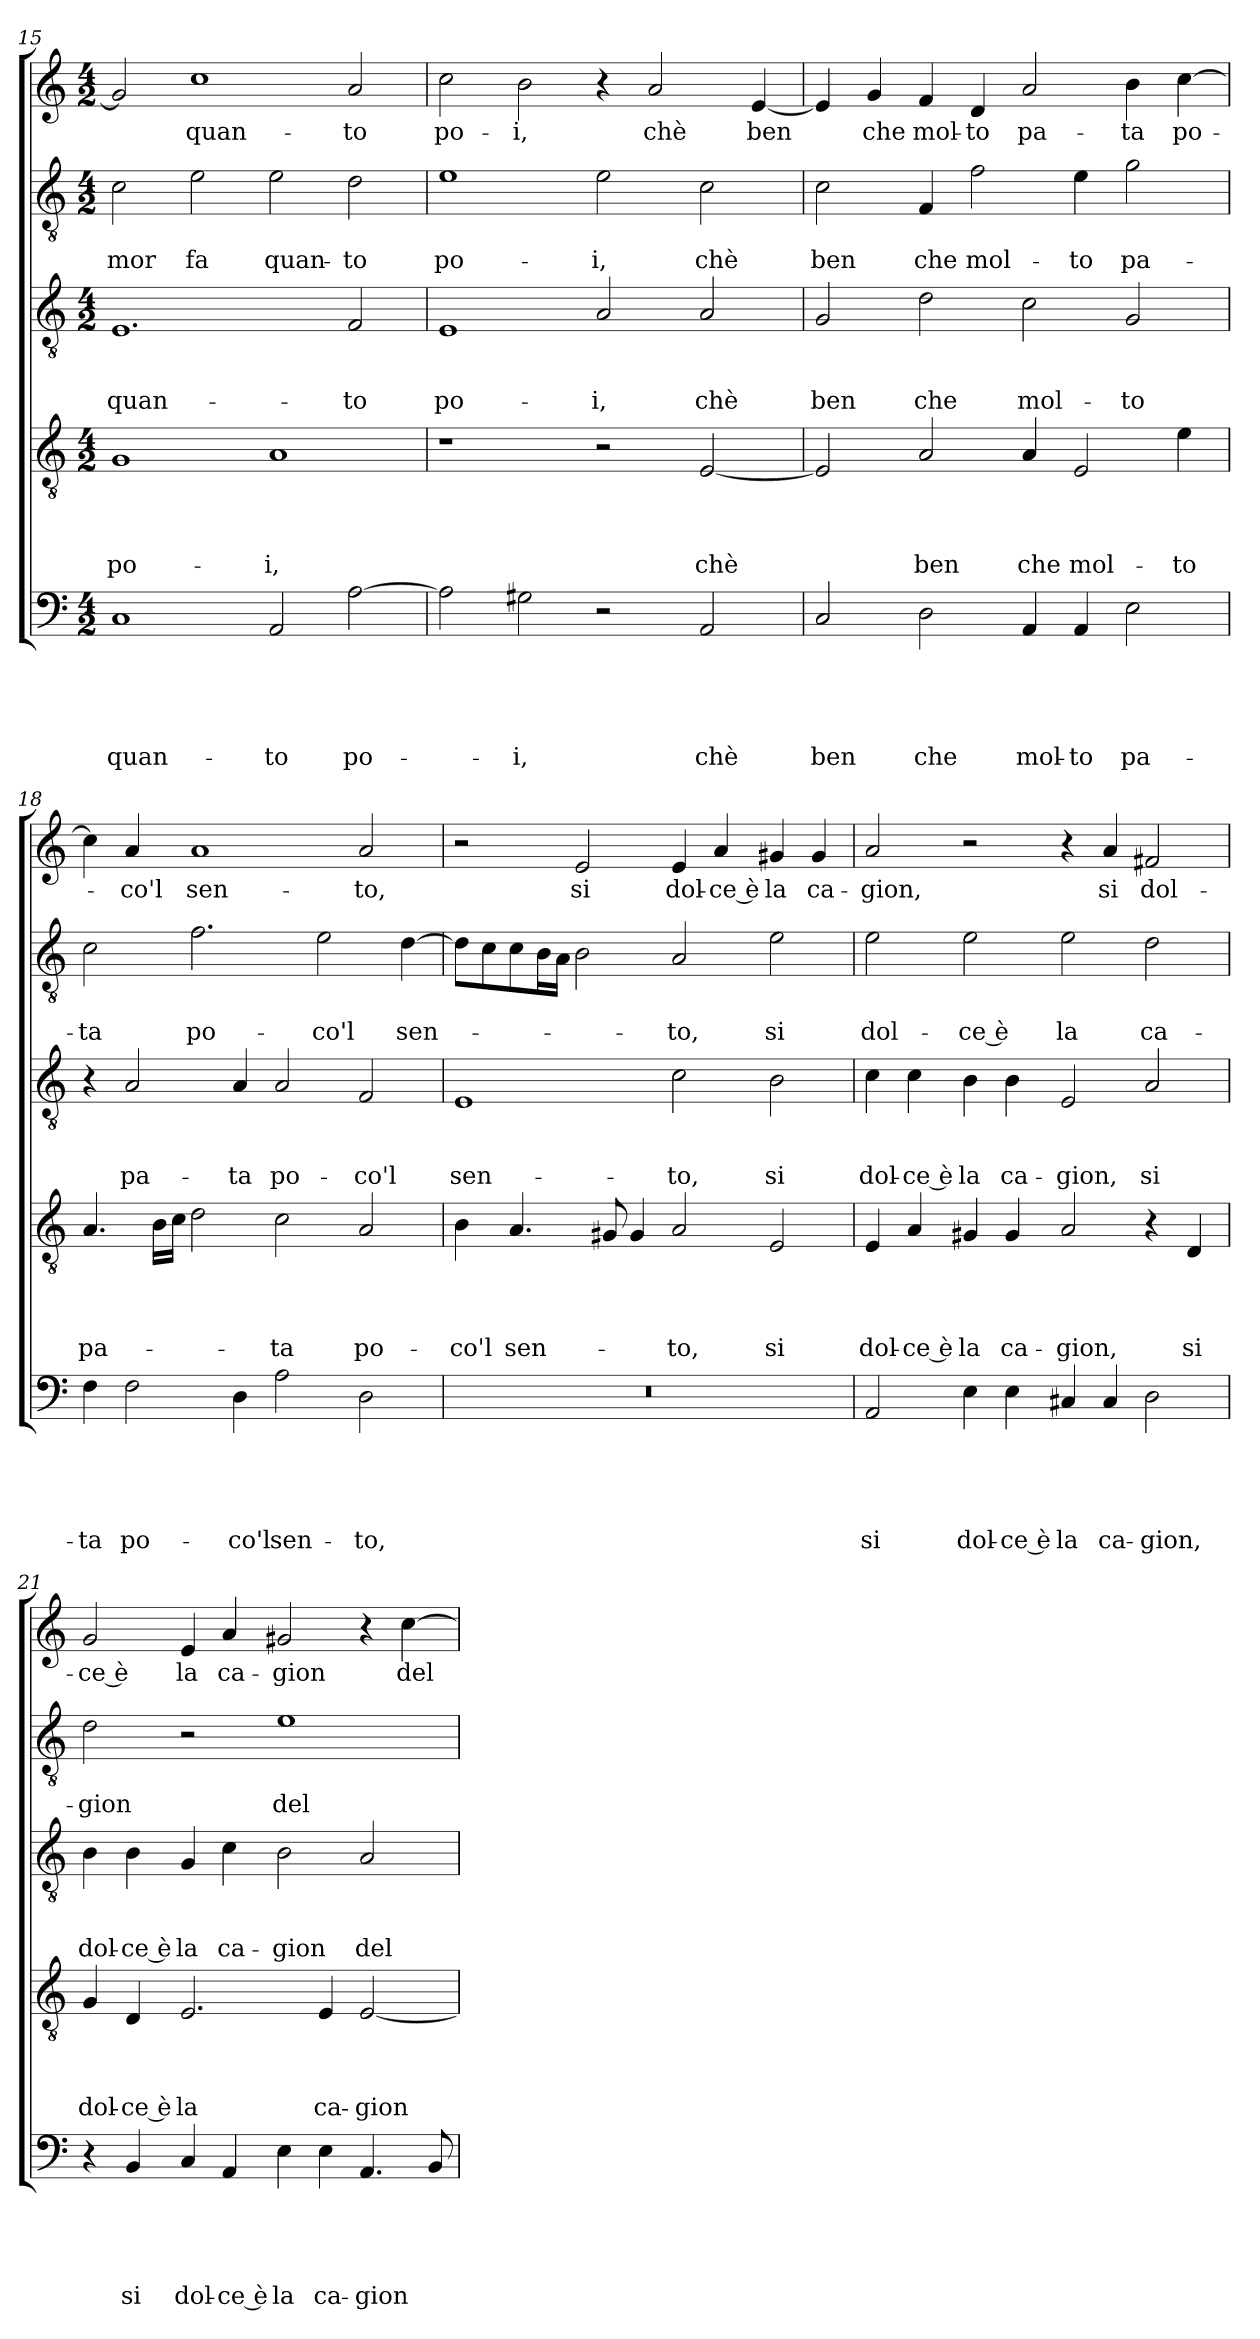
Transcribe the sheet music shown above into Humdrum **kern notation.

**kern	**text	**text	**text	**text	**text	**kern	**text	**text	**text	**text	**kern	**text	**text	**text	**kern	**text	**text	**kern	**text
*part5	*part5	*part5	*part5	*part5	*part5	*part4	*part4	*part4	*part4	*part4	*part3	*part3	*part3	*part3	*part2	*part2	*part2	*part1	*part1
*staff5	*staff5	*staff5	*staff5	*staff5	*staff5	*staff4	*staff4	*staff4	*staff4	*staff4	*staff3	*staff3	*staff3	*staff3	*staff2	*staff2	*staff2	*staff1	*staff1
*clefF4	*	*	*	*	*	*clefGv2	*	*	*	*	*clefGv2	*	*	*	*clefGv2	*	*	*clefG2	*
*k[]	*	*	*	*	*	*k[]	*	*	*	*	*k[]	*	*	*	*k[]	*	*	*k[]	*
*C:	*	*	*	*	*	*C:	*	*	*	*	*C:	*	*	*	*C:	*	*	*C:	*
*M4/2	*	*	*	*	*	*M4/2	*	*	*	*	*M4/2	*	*	*	*M4/2	*	*	*M4/2	*
=15	=15	=15	=15	=15	=15	=15	=15	=15	=15	=15	=15	=15	=15	=15	=15	=15	=15	=15	=15
!	!	!	!	!	!LO:LY:b	!	!	!	!	!LO:LY:b	!	!	!	!LO:LY:b	!	!	!LO:LY:b	!	!
1C	.	.	.	.	quan-	1G	.	.	.	po-	1.E	.	.	quan-	2c\	.	-mor	2g/]	.
!	!	!	!	!	!	!	!	!	!	!	!	!	!	!	!	!	!LO:LY:b	!	!LO:LY:b
.	.	.	.	.	.	.	.	.	.	.	.	.	.	.	2e\	.	fa	1cc	quan-
!	!	!	!	!	!LO:LY:b	!	!	!	!	!LO:LY:b	!	!	!	!	!	!	!LO:LY:b	!	!
2AA/	.	.	.	.	-to	1A	.	.	.	-i,	.	.	.	.	2e\	.	quan-	.	.
!	!	!	!	!	!LO:LY:b	!	!	!	!	!	!	!	!	!LO:LY:b	!	!	!LO:LY:b	!	!LO:LY:b
[2A\	.	.	.	.	po-	.	.	.	.	.	2F/	.	.	-to	2d\	.	-to	2a/	-to
=16	=16	=16	=16	=16	=16	=16	=16	=16	=16	=16	=16	=16	=16	=16	=16	=16	=16	=16	=16
!	!	!	!	!	!	!	!	!	!	!	!	!	!	!LO:LY:b	!	!	!LO:LY:b	!	!LO:LY:b
2A\]	.	.	.	.	.	1r	.	.	.	.	1E	.	.	po-	1e	.	po-	2cc\	po-
!	!	!	!	!	!LO:LY:b	!	!	!	!	!	!	!	!	!	!	!	!	!	!LO:LY:b
2G#X\	.	.	.	.	-i,	.	.	.	.	.	.	.	.	.	.	.	.	2b\	-i,
!	!	!	!	!	!	!	!	!	!	!	!	!	!	!LO:LY:b	!	!	!LO:LY:b	!	!
2r	.	.	.	.	.	2r	.	.	.	.	2A/	.	.	-i,	2e\	.	-i,	4r	.
!	!	!	!	!	!	!	!	!	!	!	!	!	!	!	!	!	!	!	!LO:LY:b
.	.	.	.	.	.	.	.	.	.	.	.	.	.	.	.	.	.	2a/	chè
!	!	!	!	!	!LO:LY:b	!	!	!	!	!LO:LY:b	!	!	!	!LO:LY:b	!	!	!LO:LY:b	!	!
2AA/	.	.	.	.	chè	[2E/	.	.	.	chè	2A/	.	.	chè	2c\	.	chè	.	.
!	!	!	!	!	!	!	!	!	!	!	!	!	!	!	!	!	!	!	!LO:LY:b
.	.	.	.	.	.	.	.	.	.	.	.	.	.	.	.	.	.	[4e/	ben
!!LO:PB:g=z
=17	=17	=17	=17	=17	=17	=17	=17	=17	=17	=17	=17	=17	=17	=17	=17	=17	=17	=17	=17
!	!	!	!	!	!LO:LY:b	!	!	!	!	!	!	!	!	!LO:LY:b	!	!	!LO:LY:b	!	!
2C/	.	.	.	.	ben	2E/]	.	.	.	.	2G/	.	.	ben	2c\	.	ben	4e/]	.
!	!	!	!	!	!	!	!	!	!	!	!	!	!	!	!	!	!	!	!LO:LY:b
.	.	.	.	.	.	.	.	.	.	.	.	.	.	.	.	.	.	4g/	che
!	!	!	!	!	!LO:LY:b	!	!	!	!	!LO:LY:b	!	!	!	!LO:LY:b	!	!	!LO:LY:b	!	!LO:LY:b
2D\	.	.	.	.	che	2A/	.	.	.	ben	2d\	.	.	che	4F/	.	che	4f/	mol-
!	!	!	!	!	!	!	!	!	!	!	!	!	!	!	!	!	!LO:LY:b	!	!LO:LY:b
.	.	.	.	.	.	.	.	.	.	.	.	.	.	.	2f\	.	mol-	4d/	-to
!	!	!	!	!	!LO:LY:b	!	!	!	!	!LO:LY:b	!	!	!	!LO:LY:b	!	!	!	!	!LO:LY:b
4AA/	.	.	.	.	mol-	4A/	.	.	.	che	2c\	.	.	mol-	.	.	.	2a/	pa-
!	!	!	!	!	!LO:LY:b	!	!	!	!	!LO:LY:b	!	!	!	!	!	!	!LO:LY:b	!	!
4AA/	.	.	.	.	-to	2E/	.	.	.	mol-	.	.	.	.	4e\	.	-to	.	.
!	!	!	!	!	!LO:LY:b	!	!	!	!	!	!	!	!	!LO:LY:b	!	!	!LO:LY:b	!	!LO:LY:b
2E\	.	.	.	.	pa-	.	.	.	.	.	2G/	.	.	-to	2g\	.	pa-	4b\	-ta
!	!	!	!	!	!	!	!	!	!	!LO:LY:b	!	!	!	!	!	!	!	!	!LO:LY:b
.	.	.	.	.	.	4e\	.	.	.	-to	.	.	.	.	.	.	.	[4cc\	po-
=18	=18	=18	=18	=18	=18	=18	=18	=18	=18	=18	=18	=18	=18	=18	=18	=18	=18	=18	=18
!	!	!	!	!	!LO:LY:b	!	!	!	!	!LO:LY:b	!	!	!	!	!	!	!LO:LY:b	!	!
4F\	.	.	.	.	-ta	4.A/	.	.	.	pa-	4r	.	.	.	2c\	.	-ta	4cc\]	.
!	!	!	!	!	!LO:LY:b	!	!	!	!	!	!	!	!	!LO:LY:b	!	!	!	!	!LO:LY:b
2F\	.	.	.	.	po-	.	.	.	.	.	2A/	.	.	pa-	.	.	.	4a/	-co'l
.	.	.	.	.	.	16B\LL	.	.	.	.	.	.	.	.	.	.	.	.	.
.	.	.	.	.	.	16c\JJ	.	.	.	.	.	.	.	.	.	.	.	.	.
!	!	!	!	!	!	!	!	!	!	!	!	!	!	!	!	!	!LO:LY:b	!	!LO:LY:b
.	.	.	.	.	.	2d\	.	.	.	.	.	.	.	.	2.f\	.	po-	1a	sen-
!	!	!	!	!	!LO:LY:b	!	!	!	!	!	!	!	!	!LO:LY:b	!	!	!	!	!
4D\	.	.	.	.	-co'l	.	.	.	.	.	4A/	.	.	-ta	.	.	.	.	.
!	!	!	!	!	!LO:LY:b	!	!	!	!	!LO:LY:b	!	!	!	!LO:LY:b	!	!	!	!	!
2A\	.	.	.	.	sen-	2c\	.	.	.	-ta	2A/	.	.	po-	.	.	.	.	.
!	!	!	!	!	!	!	!	!	!	!	!	!	!	!	!	!	!LO:LY:b	!	!
.	.	.	.	.	.	.	.	.	.	.	.	.	.	.	2e\	.	-co'l	.	.
!	!	!	!	!	!LO:LY:b	!	!	!	!	!LO:LY:b	!	!	!	!LO:LY:b	!	!	!	!	!LO:LY:b
2D\	.	.	.	.	-to,	2A/	.	.	.	po-	2F/	.	.	-co'l	.	.	.	2a/	-to,
!	!	!	!	!	!	!	!	!	!	!	!	!	!	!	!	!	!LO:LY:b	!	!
.	.	.	.	.	.	.	.	.	.	.	.	.	.	.	[4d\	.	sen-	.	.
=19	=19	=19	=19	=19	=19	=19	=19	=19	=19	=19	=19	=19	=19	=19	=19	=19	=19	=19	=19
!	!	!	!	!	!	!	!	!	!	!LO:LY:b	!	!	!	!LO:LY:b	!	!	!	!	!
0r	.	.	.	.	.	4B\	.	.	.	-co'l	1E	.	.	sen-	8d\L]	.	.	2r	.
.	.	.	.	.	.	.	.	.	.	.	.	.	.	.	8c\	.	.	.	.
!	!	!	!	!	!	!	!	!	!	!LO:LY:b	!	!	!	!	!	!	!	!	!
.	.	.	.	.	.	4.A/	.	.	.	sen-	.	.	.	.	8c\	.	.	.	.
.	.	.	.	.	.	.	.	.	.	.	.	.	.	.	16B\L	.	.	.	.
.	.	.	.	.	.	.	.	.	.	.	.	.	.	.	16A\JJ	.	.	.	.
!	!	!	!	!	!	!	!	!	!	!	!	!	!	!	!	!	!	!	!LO:LY:b
.	.	.	.	.	.	.	.	.	.	.	.	.	.	.	2B\	.	.	2e/	si
.	.	.	.	.	.	8G#X/	.	.	.	.	.	.	.	.	.	.	.	.	.
.	.	.	.	.	.	4G#/	.	.	.	.	.	.	.	.	.	.	.	.	.
!	!	!	!	!	!	!	!	!	!	!LO:LY:b	!	!	!	!LO:LY:b	!	!	!LO:LY:b	!	!LO:LY:b
.	.	.	.	.	.	2A/	.	.	.	-to,	2c\	.	.	-to,	2A/	.	-to,	4e/	dol-
!	!	!	!	!	!	!	!	!	!	!	!	!	!	!	!	!	!	!	!LO:LY:b
.	.	.	.	.	.	.	.	.	.	.	.	.	.	.	.	.	.	4a/	-ce è
!	!	!	!	!	!	!	!	!	!	!LO:LY:b	!	!	!	!LO:LY:b	!	!	!LO:LY:b	!	!LO:LY:b
.	.	.	.	.	.	2E/	.	.	.	si	2B\	.	.	si	2e\	.	si	4g#X/	la
!	!	!	!	!	!	!	!	!	!	!	!	!	!	!	!	!	!	!	!LO:LY:b
.	.	.	.	.	.	.	.	.	.	.	.	.	.	.	.	.	.	4g#/	ca-
!!LO:LB:g=z
=20	=20	=20	=20	=20	=20	=20	=20	=20	=20	=20	=20	=20	=20	=20	=20	=20	=20	=20	=20
!	!	!	!	!	!LO:LY:b	!	!	!	!	!LO:LY:b	!	!	!	!LO:LY:b	!	!	!LO:LY:b	!	!LO:LY:b
2AA/	.	.	.	.	si	4E/	.	.	.	dol-	4c\	.	.	dol-	2e\	.	dol-	2a/	-gion,
!	!	!	!	!	!	!	!	!	!	!LO:LY:b	!	!	!	!LO:LY:b	!	!	!	!	!
.	.	.	.	.	.	4A/	.	.	.	-ce è	4c\	.	.	-ce è	.	.	.	.	.
!	!	!	!	!	!LO:LY:b	!	!	!	!	!LO:LY:b	!	!	!	!LO:LY:b	!	!	!LO:LY:b	!	!
4E\	.	.	.	.	dol-	4G#X/	.	.	.	la	4B\	.	.	la	2e\	.	-ce è	2r	.
!	!	!	!	!	!LO:LY:b	!	!	!	!	!LO:LY:b	!	!	!	!LO:LY:b	!	!	!	!	!
4E\	.	.	.	.	-ce è	4G#/	.	.	.	ca-	4B\	.	.	ca-	.	.	.	.	.
!	!	!	!	!	!LO:LY:b	!	!	!	!	!LO:LY:b	!	!	!	!LO:LY:b	!	!	!LO:LY:b	!	!
4C#X/	.	.	.	.	la	2A/	.	.	.	-gion,	2E/	.	.	-gion,	2e\	.	la	4r	.
!	!	!	!	!	!LO:LY:b	!	!	!	!	!	!	!	!	!	!	!	!	!	!LO:LY:b
4C#/	.	.	.	.	ca-	.	.	.	.	.	.	.	.	.	.	.	.	4a/	si
!	!	!	!	!	!LO:LY:b	!	!	!	!	!	!	!	!	!LO:LY:b	!	!	!LO:LY:b	!	!LO:LY:b
2D\	.	.	.	.	-gion,	4r	.	.	.	.	2A/	.	.	si	2d\	.	ca-	2f#X/	dol-
!	!	!	!	!	!	!	!	!	!	!LO:LY:b	!	!	!	!	!	!	!	!	!
.	.	.	.	.	.	4D/	.	.	.	si	.	.	.	.	.	.	.	.	.
=21	=21	=21	=21	=21	=21	=21	=21	=21	=21	=21	=21	=21	=21	=21	=21	=21	=21	=21	=21
!	!	!	!	!	!	!	!	!	!	!LO:LY:b	!	!	!	!LO:LY:b	!	!	!LO:LY:b	!	!LO:LY:b
4r	.	.	.	.	.	4G/	.	.	.	dol-	4B\	.	.	dol-	2d\	.	-gion	2g/	-ce è
!	!	!	!	!	!LO:LY:b	!	!	!	!	!LO:LY:b	!	!	!	!LO:LY:b	!	!	!	!	!
4BB/	.	.	.	.	si	4D/	.	.	.	-ce è	4B\	.	.	-ce è	.	.	.	.	.
!	!	!	!	!	!LO:LY:b	!	!	!	!	!LO:LY:b	!	!	!	!LO:LY:b	!	!	!	!	!LO:LY:b
4C/	.	.	.	.	dol-	2.E/	.	.	.	la	4G/	.	.	la	2r	.	.	4e/	la
!	!	!	!	!	!LO:LY:b	!	!	!	!	!	!	!	!	!LO:LY:b	!	!	!	!	!LO:LY:b
4AA/	.	.	.	.	-ce è	.	.	.	.	.	4c\	.	.	ca-	.	.	.	4a/	ca-
!	!	!	!	!	!LO:LY:b	!	!	!	!	!	!	!	!	!LO:LY:b	!	!	!LO:LY:b	!	!LO:LY:b
4E\	.	.	.	.	la	.	.	.	.	.	2B\	.	.	-gion	1e	.	del	2g#X/	-gion
!	!	!	!	!	!LO:LY:b	!	!	!	!	!LO:LY:b	!	!	!	!	!	!	!	!	!
4E\	.	.	.	.	ca-	4E/	.	.	.	ca-	.	.	.	.	.	.	.	.	.
!	!	!	!	!	!LO:LY:b	!	!	!	!	!LO:LY:b	!	!	!	!LO:LY:b	!	!	!	!	!
4.AA/	.	.	.	.	-gion	[2E/	.	.	.	-gion	2A/	.	.	del	.	.	.	4r	.
!	!	!	!	!	!	!	!	!	!	!	!	!	!	!	!	!	!	!	!LO:LY:b
.	.	.	.	.	.	.	.	.	.	.	.	.	.	.	.	.	.	[4cc\	del
8BB/	.	.	.	.	.	.	.	.	.	.	.	.	.	.	.	.	.	.	.
=	=	=	=	=	=	=	=	=	=	=	=	=	=	=	=	=	=	=	=
*-	*-	*-	*-	*-	*-	*-	*-	*-	*-	*-	*-	*-	*-	*-	*-	*-	*-	*-	*-
